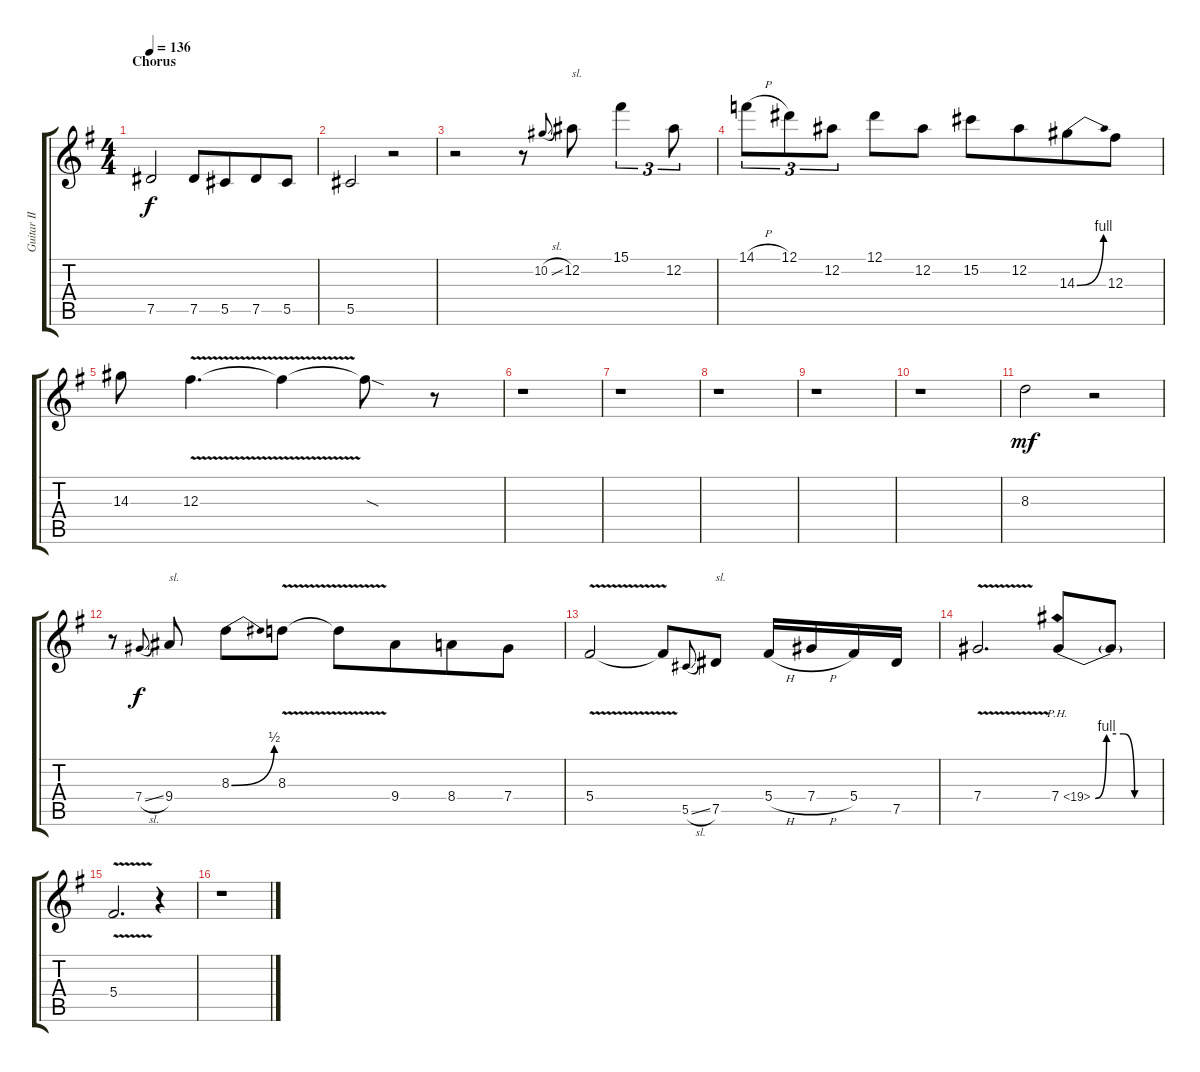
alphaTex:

\track ("Guitar II (lead)" "Guitar II ") {instrument distortionguitar}
\staff {score tabs}
\tuning (Eb4 Bb3 Gb3 Db3 Ab2 Eb2) {hide}
\ts (4 4)
\section ("" "Chorus")
\tempo 136
\clef g2
\ks eminor
7.5.2{dy f} 7.5.8 5.5.8{beam merge} 7.5.8 5.5.8 |
5.5.2 r.2 |
r.2 r.8 10.2{sl}.8{gr onbeat} 12.2.8{txt "sl."} 15.1.4{tu (3 2)} 12.2.8{tu (3 2)} |
14.1{h}.8{tu (3 2)} 12.1.8{tu (3 2)} 12.2.8{tu (3 2)} 12.1.8 12.2.8 15.2.8 12.2.8{beam merge} 14.3{be (bend 0 0 60 4)}.8 12.3.8 |
14.3.8 12.3{v}.4{d} 12.3{t}.4 12.3{sod t}.8 r.8 |
r.1 |
r.1 |
r.1 |
r.1 |
r.1 |
8.3.2{dy mf} r.2 |
r.8 7.4{sl}.8{gr onbeat dy f} 9.4.8{txt "sl."} 8.3{be (bend 0 0 60 2)}.8 8.3{v}.8 8.3{t}.8 9.4.8{beam merge} 8.4.8 7.4.8 |
5.4{v}.2 5.4{t}.8 5.5{sl}.8{gr onbeat} 7.5.8{txt "sl."} 5.4{h}.16 7.4{h}.16 5.4.16 7.5.16 |
7.4{v}.2{d} 7.4{be (custom 0 0 10 4 25 4 35 0 60 0) ph 12}.8 7.4{t}.8 |
5.4{v}.2{d} r.4 |
r.1
